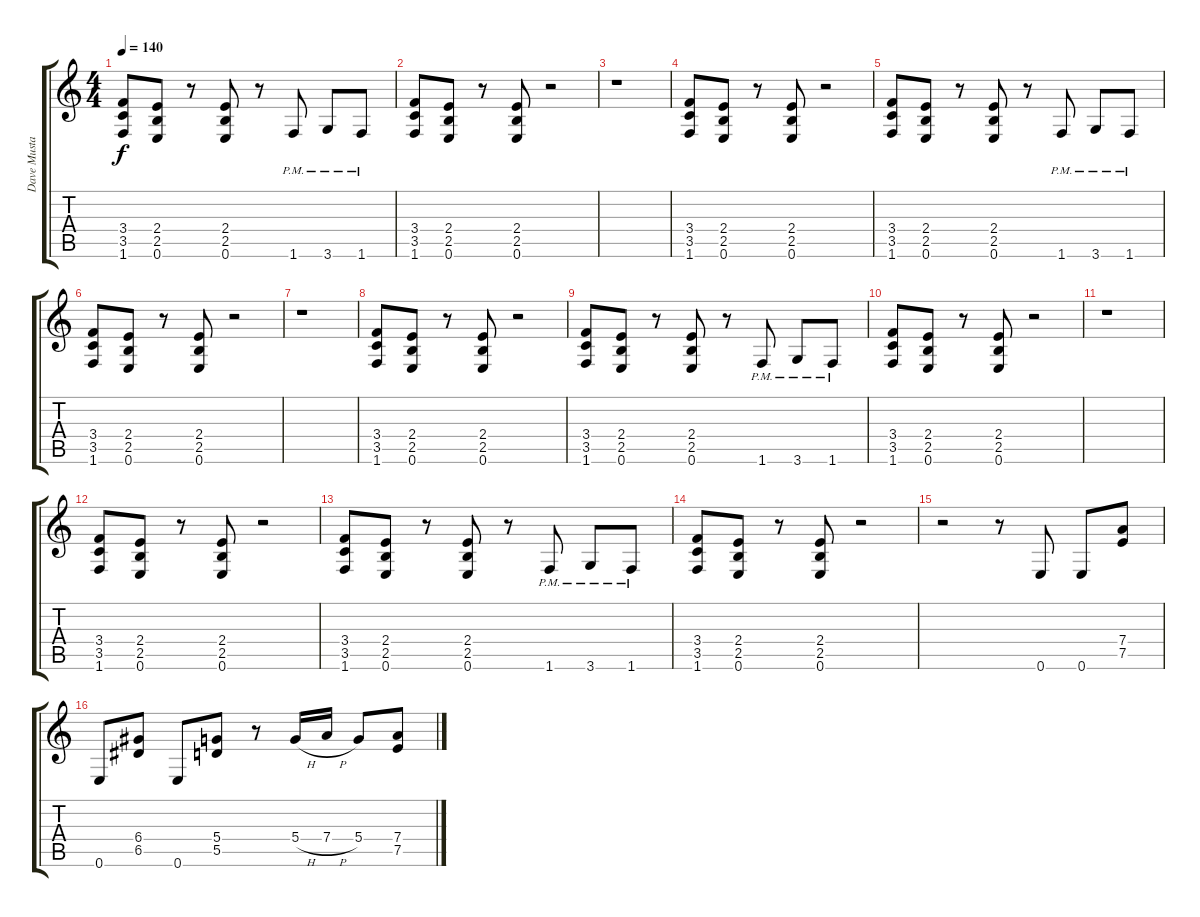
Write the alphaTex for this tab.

\track ("Dave Mustane (Overdriven Guitar)" "Dave Musta") {instrument distortionguitar}
\staff {score tabs}
\tuning (E4 B3 G3 D3 A2 E2) {hide}
\ts (4 4)
\tempo 140
\clef g2
\ks c
(3.4 3.5 1.6).8{dy f} (2.4 2.5 0.6).8 r.8 (2.4 2.5 0.6).8 r.8 1.6{pm}.8 3.6{pm}.8 1.6{pm}.8 |
(3.4 3.5 1.6).8 (2.4 2.5 0.6).8 r.8 (2.4 2.5 0.6).8 r.2 |
r.1 |
(3.4 3.5 1.6).8 (2.4 2.5 0.6).8 r.8 (2.4 2.5 0.6).8 r.2 |
(3.4 3.5 1.6).8 (2.4 2.5 0.6).8 r.8 (2.4 2.5 0.6).8 r.8 1.6{pm}.8 3.6{pm}.8 1.6{pm}.8 |
(3.4 3.5 1.6).8 (2.4 2.5 0.6).8 r.8 (2.4 2.5 0.6).8 r.2 |
r.1 |
(3.4 3.5 1.6).8 (2.4 2.5 0.6).8 r.8 (2.4 2.5 0.6).8 r.2 |
(3.4 3.5 1.6).8 (2.4 2.5 0.6).8 r.8 (2.4 2.5 0.6).8 r.8 1.6{pm}.8 3.6{pm}.8 1.6{pm}.8 |
(3.4 3.5 1.6).8 (2.4 2.5 0.6).8 r.8 (2.4 2.5 0.6).8 r.2 |
r.1 |
(3.4 3.5 1.6).8 (2.4 2.5 0.6).8 r.8 (2.4 2.5 0.6).8 r.2 |
(3.4 3.5 1.6).8 (2.4 2.5 0.6).8 r.8 (2.4 2.5 0.6).8 r.8 1.6{pm}.8 3.6{pm}.8 1.6{pm}.8 |
(3.4 3.5 1.6).8 (2.4 2.5 0.6).8 r.8 (2.4 2.5 0.6).8 r.2 |
r.2 r.8 0.6.8 0.6.8 (7.4 7.5).8 |
0.6.8 (6.4 6.5).8 0.6.8 (5.4 5.5).8 r.8 5.4{h}.16 7.4{h}.16 5.4.8 (7.4 7.5).8
